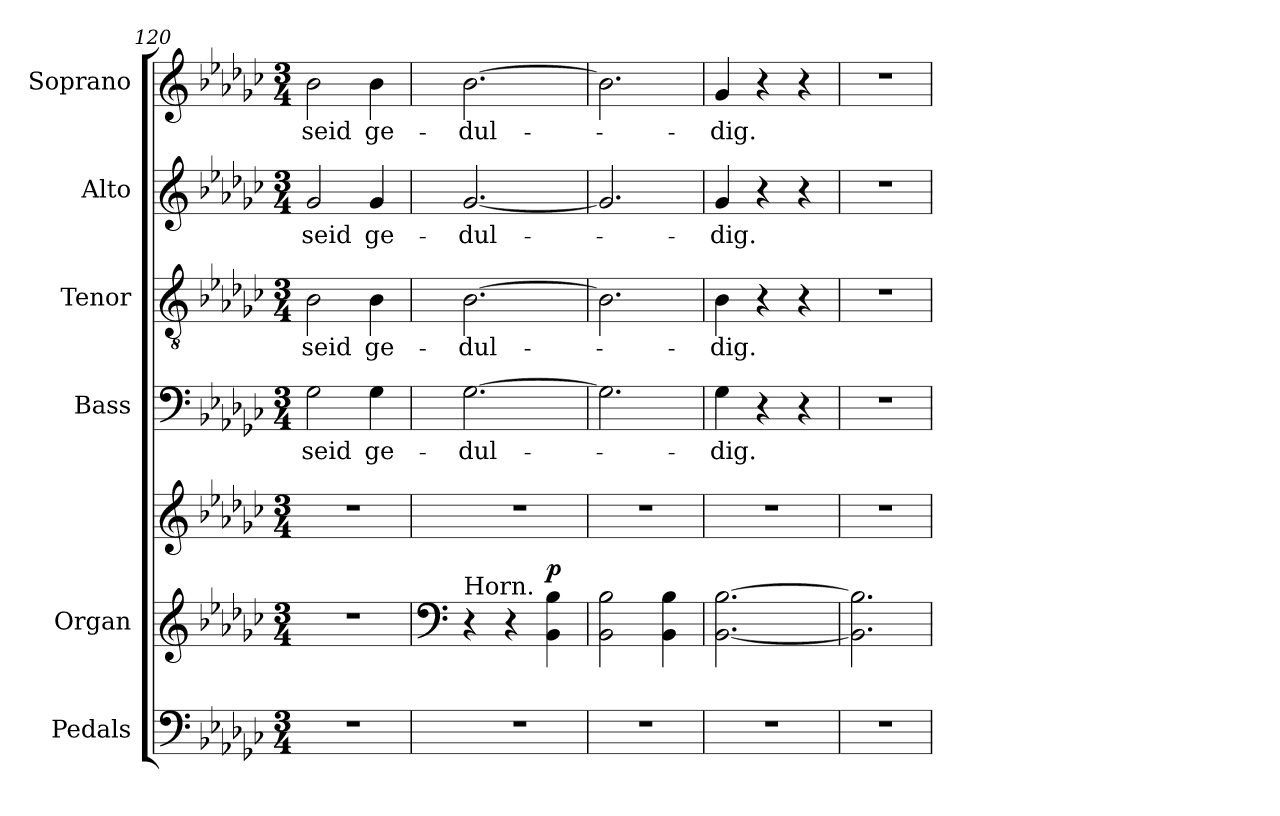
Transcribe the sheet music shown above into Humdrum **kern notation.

**kern	**kern	**kern	**dynam	**kern	**text	**kern	**text	**kern	**text	**kern	**text
*part6	*part5	*part5	*part5	*part4	*part4	*part3	*part3	*part2	*part2	*part1	*part1
*staff7	*staff6	*staff5	*staff5/6	*staff4	*staff4	*staff3	*staff3	*staff2	*staff2	*staff1	*staff1
*I"Pedals	*I"Organ	*	*	*I"Bass	*	*I"Tenor	*	*I"Alto	*	*I"Soprano	*
*	*I'Org.	*	*	*I'B.	*	*I'T.	*	*I'A.	*	*I'S.	*
*clefF4	*clefG2	*clefG2	*	*clefF4	*	*clefGv2	*	*clefG2	*	*clefG2	*
*	*	*	*	*	*	*ITrd7c12	*	*	*	*	*
*k[b-e-a-d-g-c-]	*k[b-e-a-d-g-c-]	*k[b-e-a-d-g-c-]	*	*k[b-e-a-d-g-c-]	*	*k[b-e-a-d-g-c-]	*	*k[b-e-a-d-g-c-]	*	*k[b-e-a-d-g-c-]	*
*G-:	*G-:	*G-:	*	*G-:	*	*G-:	*	*G-:	*	*G-:	*
*M3/4	*M3/4	*M3/4	*	*M3/4	*	*M3/4	*	*M3/4	*	*M3/4	*
=120	=120	=120	=120	=120	=120	=120	=120	=120	=120	=120	=120
!LO:N:vis=1	!LO:N:vis=1	!LO:N:vis=1	!	!	!	!	!	!	!	!	!
!	!	!	!	!	!LO:LY:b:color=#000000	!	!	!	!	!	!
!	!	!	!	!	!	!	!LO:LY:b:color=#000000	!	!	!	!
!	!	!	!	!	!	!	!	!	!LO:LY:b:color=#000000	!	!
!	!	!	!	!	!	!	!	!	!	!	!LO:LY:b:color=#000000
2.r	2.r	2.r	.	2G-i\	seid	2BB-i\	seid	2g-i/	seid	2b-i\	seid
!	!	!	!	!	!LO:LY:b:color=#000000	!	!	!	!	!	!
!	!	!	!	!	!	!	!LO:LY:b:color=#000000	!	!	!	!
!	!	!	!	!	!	!	!	!	!LO:LY:b:color=#000000	!	!
!	!	!	!	!	!	!	!	!	!	!	!LO:LY:b:color=#000000
.	.	.	.	4G-i\	ge-	4BB-i\	ge-	4g-i/	ge-	4b-i\	ge-
=121	=121	=121	=121	=121	=121	=121	=121	=121	=121	=121	=121
*	*clefF4	*	*	*	*	*	*	*	*	*	*
!LO:N:vis=1	!	!LO:N:vis=1	!	!	!	!	!	!	!	!	!
!	!	!	!	!	!LO:LY:b:color=#000000	!	!	!	!	!	!
!	!	!	!	!	!	!	!LO:LY:b:color=#000000	!	!	!	!
!	!	!	!	!	!	!	!	!	!LO:LY:b:color=#000000	!	!
!	!LO:TX:a:t=Horn.	!	!	!	!	!	!	!	!	!	!
!	!	!	!	!	!	!	!	!	!	!	!LO:LY:b:color=#000000
2.r	4r	2.r	.	[2.G-i\	-dul-	[2.BB-i\	-dul-	[2.g-i/	-dul-	[2.b-i\	-dul-
.	4r	.	.	.	.	.	.	.	.	.	.
.	4BB-i\ 4B-i	.	p	.	.	.	.	.	.	.	.
!!LO:PB:g=z
=122	=122	=122	=122	=122	=122	=122	=122	=122	=122	=122	=122
!LO:N:vis=1	!	!LO:N:vis=1	!	!	!	!	!	!	!	!	!
2.r	2BB-i\ 2B-i	2.r	.	2.G-i\]	.	2.BB-i\]	.	2.g-i/]	.	2.b-i\]	.
.	4BB-i\ 4B-i	.	.	.	.	.	.	.	.	.	.
=123	=123	=123	=123	=123	=123	=123	=123	=123	=123	=123	=123
!LO:N:vis=1	!	!LO:N:vis=1	!	!	!	!	!	!	!	!	!
!	!	!	!	!	!LO:LY:b:color=#000000	!	!	!	!	!	!
!	!	!	!	!	!	!	!LO:LY:b:color=#000000	!	!	!	!
!	!	!	!	!	!	!	!	!	!LO:LY:b:color=#000000	!	!
!	!	!	!	!	!	!	!	!	!	!	!LO:LY:b:color=#000000
2.r	[2.BB-i\ [2.B-i	2.r	.	4G-i\	-dig.	4BB-i\	-dig.	4g-i/	-dig.	4g-i/	-dig.
.	.	.	.	4r	.	4r	.	4r	.	4r	.
.	.	.	.	4r	.	4r	.	4r	.	4r	.
=124	=124	=124	=124	=124	=124	=124	=124	=124	=124	=124	=124
!LO:N:vis=1	!	!LO:N:vis=1	!	!LO:N:vis=1	!	!LO:N:vis=1	!	!LO:N:vis=1	!	!LO:N:vis=1	!
2.r	2.BB-i\] 2.B-i]	2.r	.	2.r	.	2.r	.	2.r	.	2.r	.
=	=	=	=	=	=	=	=	=	=	=	=
*-	*-	*-	*-	*-	*-	*-	*-	*-	*-	*-	*-
